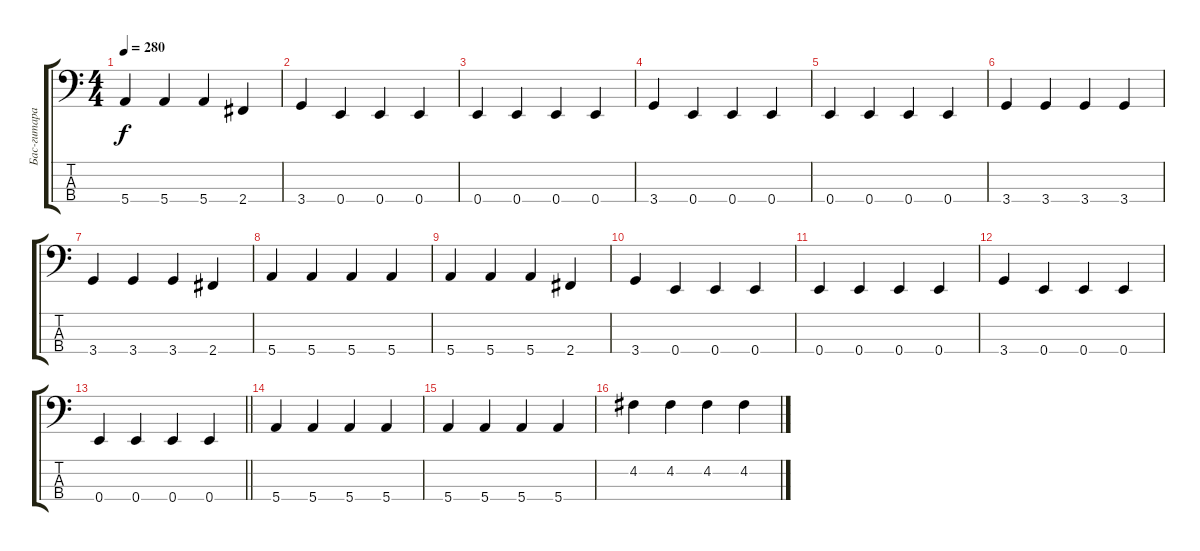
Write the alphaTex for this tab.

\track ("Бас-гитара" "Бас-гитара") {instrument electricbasspick}
\staff {score tabs}
\tuning (G2 D2 A1 E1) {hide}
\ts (4 4)
\tempo 280
\clef f4
\ks c
5.4.4{dy f} 5.4.4 5.4.4 2.4.4 |
3.4.4 0.4.4 0.4.4 0.4.4 |
0.4.4 0.4.4 0.4.4 0.4.4 |
3.4.4 0.4.4 0.4.4 0.4.4 |
0.4.4 0.4.4 0.4.4 0.4.4 |
3.4.4 3.4.4 3.4.4 3.4.4 |
3.4.4 3.4.4 3.4.4 2.4.4 |
5.4.4 5.4.4 5.4.4 5.4.4 |
5.4.4 5.4.4 5.4.4 2.4.4 |
3.4.4 0.4.4 0.4.4 0.4.4 |
0.4.4 0.4.4 0.4.4 0.4.4 |
3.4.4 0.4.4 0.4.4 0.4.4 |
\barLineRight lightlight
0.4.4 0.4.4 0.4.4 0.4.4 |
5.4.4 5.4.4 5.4.4 5.4.4 |
5.4.4 5.4.4 5.4.4 5.4.4 |
4.2.4 4.2.4 4.2.4 4.2.4
